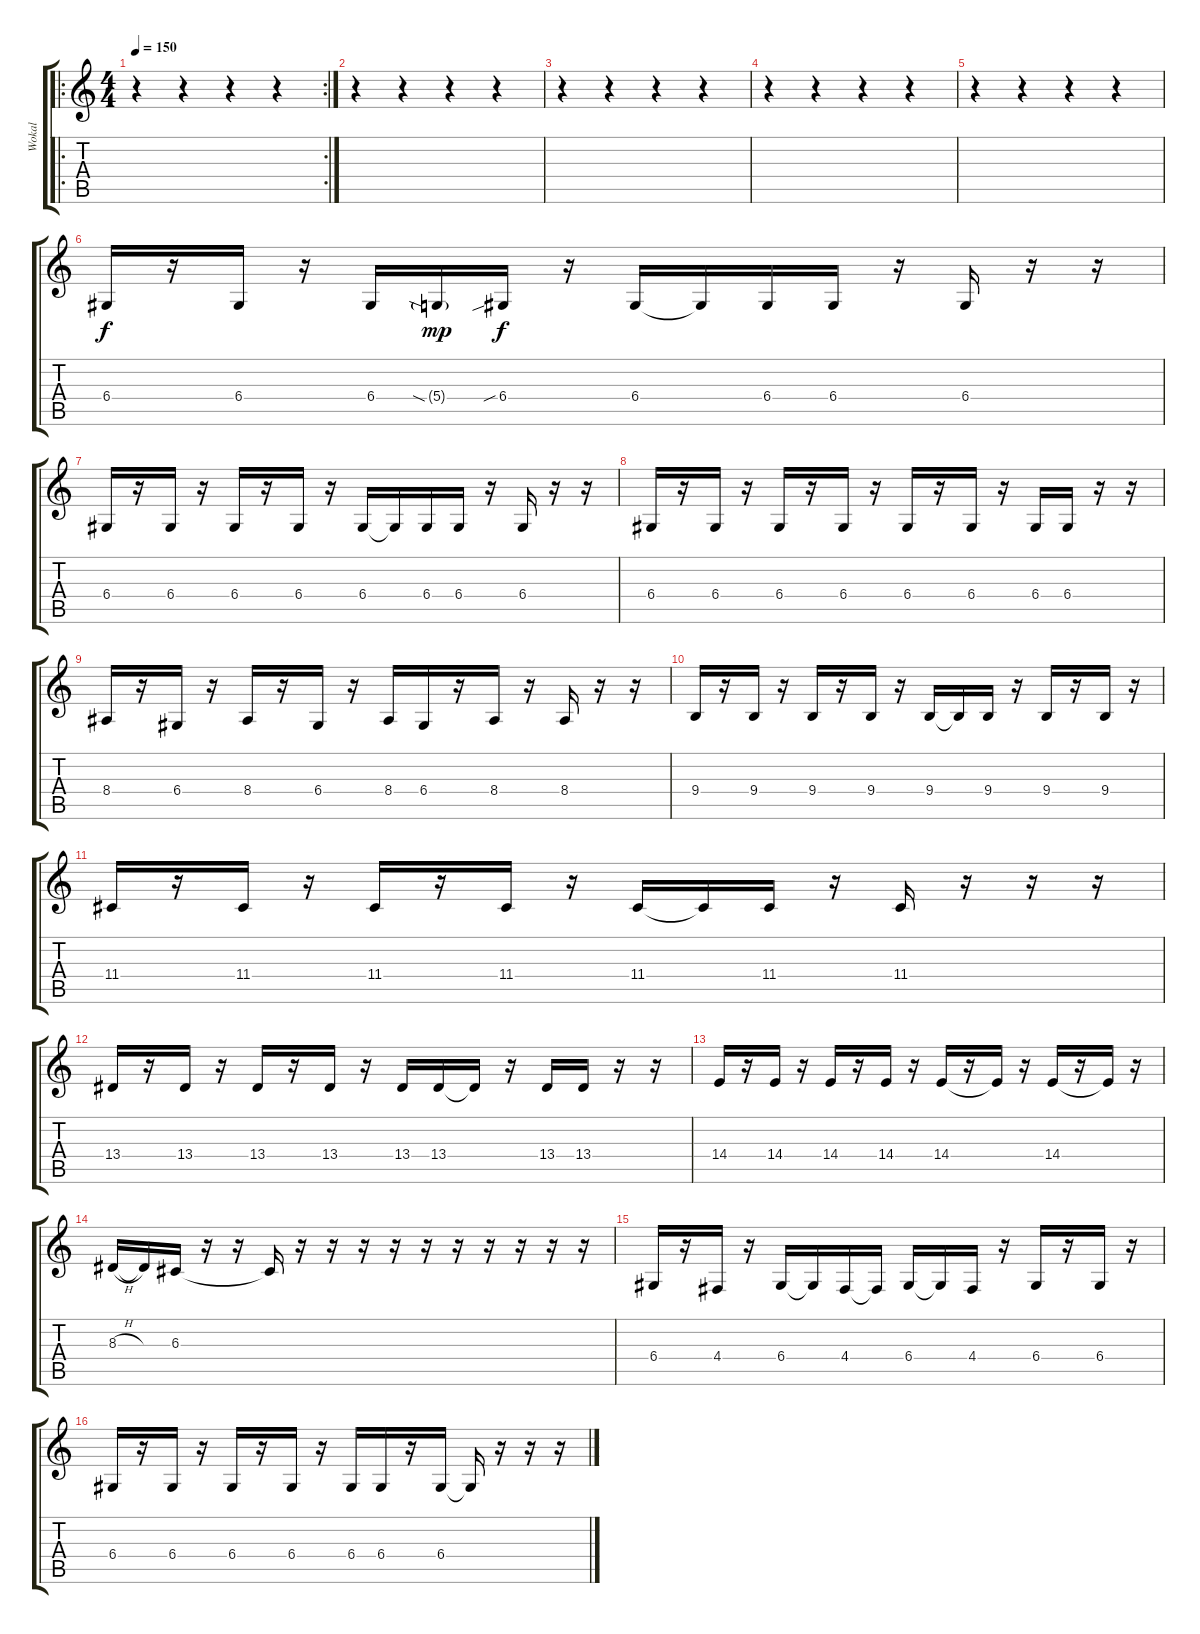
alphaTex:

\track ("Wokal" "Wokal") {instrument oboe}
\staff {score tabs}
\tuning (E4 B3 G3 D3 A2 E2) {hide}
\ro
\rc 2
\ts (4 4)
\tempo 150
\clef g2
\ks c
r.4{dy f instrument oboe} r.4 r.4 r.4 |
r.4 r.4 r.4 r.4 |
r.4 r.4 r.4 r.4 |
r.4 r.4 r.4 r.4 |
r.4 r.4 r.4 r.4 |
6.4.16 r.16 6.4.16 r.16 6.4.16 5.4{sia g}.16{dy mp} 6.4{sib}.16{dy f} r.16 6.4.16 6.4{t}.16 6.4.16 6.4.16 r.16 6.4.16 r.16 r.16 |
6.4.16 r.16 6.4.16 r.16 6.4.16 r.16 6.4.16 r.16 6.4.16 6.4{t}.16 6.4.16 6.4.16 r.16 6.4.16 r.16 r.16 |
6.4.16 r.16 6.4.16 r.16 6.4.16 r.16 6.4.16 r.16 6.4.16 r.16 6.4.16 r.16 6.4.16 6.4.16 r.16 r.16 |
8.4.16 r.16 6.4.16 r.16 8.4.16 r.16 6.4.16 r.16 8.4.16 6.4.16 r.16 8.4.16 r.16 8.4.16 r.16 r.16 |
9.4.16 r.16 9.4.16 r.16 9.4.16 r.16 9.4.16 r.16 9.4.16 9.4{t}.16 9.4.16 r.16 9.4.16 r.16 9.4.16 r.16 |
11.4.16 r.16 11.4.16 r.16 11.4.16 r.16 11.4.16 r.16 11.4.16 11.4{t}.16 11.4.16 r.16 11.4.16 r.16 r.16 r.16 |
13.4.16 r.16 13.4.16 r.16 13.4.16 r.16 13.4.16 r.16 13.4.16 13.4.16 13.4{t}.16 r.16 13.4.16 13.4.16 r.16 r.16 |
14.4.16 r.16 14.4.16 r.16 14.4.16 r.16 14.4.16 r.16 14.4.16 r.16 14.4{t}.16 r.16 14.4.16 r.16 14.4{t}.16 r.16 |
8.3{h}.16 8.3{t}.16 6.3.16 r.16 r.16 6.3{t}.16 r.16 r.16 r.16 r.16 r.16 r.16 r.16 r.16 r.16 r.16 |
6.4.16 r.16 4.4.16 r.16 6.4.16 6.4{t}.16 4.4.16 4.4{t}.16 6.4.16 6.4{t}.16 4.4.16 r.16 6.4.16 r.16 6.4.16 r.16 |
6.4.16 r.16 6.4.16 r.16 6.4.16 r.16 6.4.16 r.16 6.4.16 6.4.16 r.16 6.4.16 6.4{t}.16 r.16 r.16 r.16
